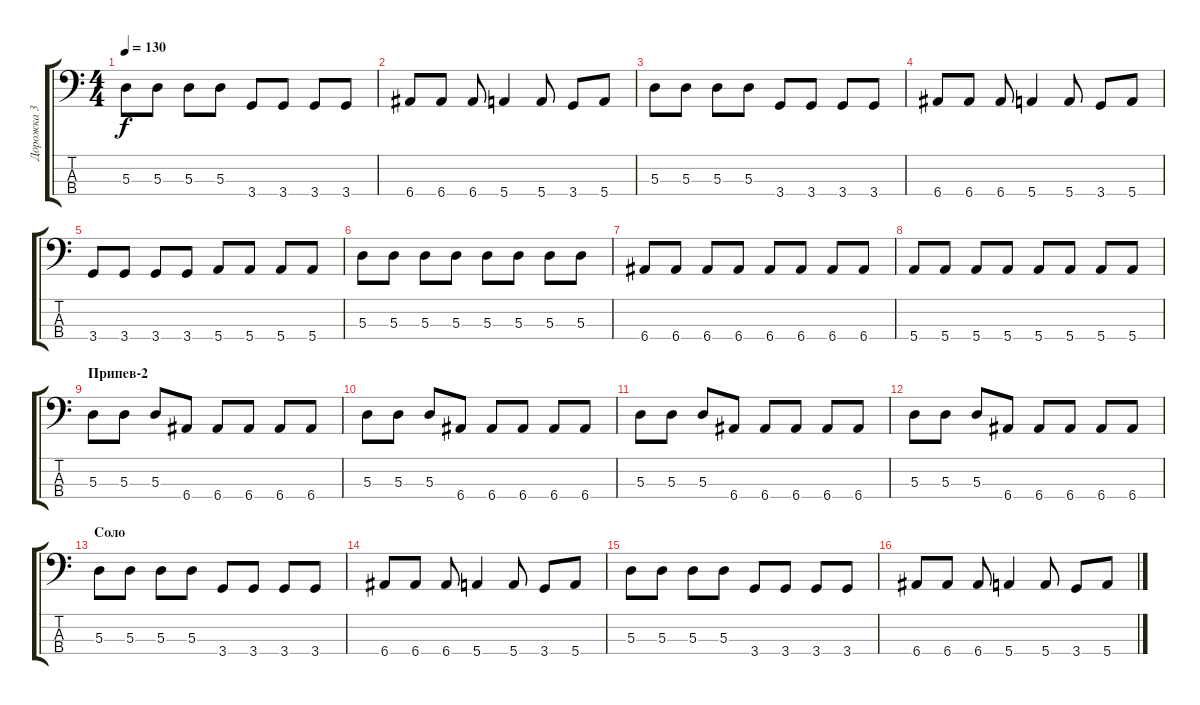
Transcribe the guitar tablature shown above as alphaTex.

\track ("Дорожка 3" "Дорожка 3") {instrument electricbassfinger}
\staff {score tabs}
\tuning (G2 D2 A1 E1) {hide}
\ts (4 4)
\tempo 130
\clef f4
\ks c
5.3.8{dy f} 5.3.8 5.3.8 5.3.8 3.4.8 3.4.8 3.4.8 3.4.8 |
6.4.8 6.4.8 6.4.8 5.4.4 5.4.8 3.4.8 5.4.8 |
5.3.8 5.3.8 5.3.8 5.3.8 3.4.8 3.4.8 3.4.8 3.4.8 |
6.4.8 6.4.8 6.4.8 5.4.4 5.4.8 3.4.8 5.4.8 |
3.4.8 3.4.8 3.4.8 3.4.8 5.4.8 5.4.8 5.4.8 5.4.8 |
5.3.8 5.3.8 5.3.8 5.3.8 5.3.8 5.3.8 5.3.8 5.3.8 |
6.4.8 6.4.8 6.4.8 6.4.8 6.4.8 6.4.8 6.4.8 6.4.8 |
5.4.8 5.4.8 5.4.8 5.4.8 5.4.8 5.4.8 5.4.8 5.4.8 |
\section ("" "Припев-2")
5.3.8 5.3.8 5.3.8 6.4.8 6.4.8 6.4.8 6.4.8 6.4.8 |
5.3.8 5.3.8 5.3.8 6.4.8 6.4.8 6.4.8 6.4.8 6.4.8 |
5.3.8 5.3.8 5.3.8 6.4.8 6.4.8 6.4.8 6.4.8 6.4.8 |
5.3.8 5.3.8 5.3.8 6.4.8 6.4.8 6.4.8 6.4.8 6.4.8 |
\section ("" "Соло ")
5.3.8 5.3.8 5.3.8 5.3.8 3.4.8 3.4.8 3.4.8 3.4.8 |
6.4.8 6.4.8 6.4.8 5.4.4 5.4.8 3.4.8 5.4.8 |
5.3.8 5.3.8 5.3.8 5.3.8 3.4.8 3.4.8 3.4.8 3.4.8 |
6.4.8 6.4.8 6.4.8 5.4.4 5.4.8 3.4.8 5.4.8
